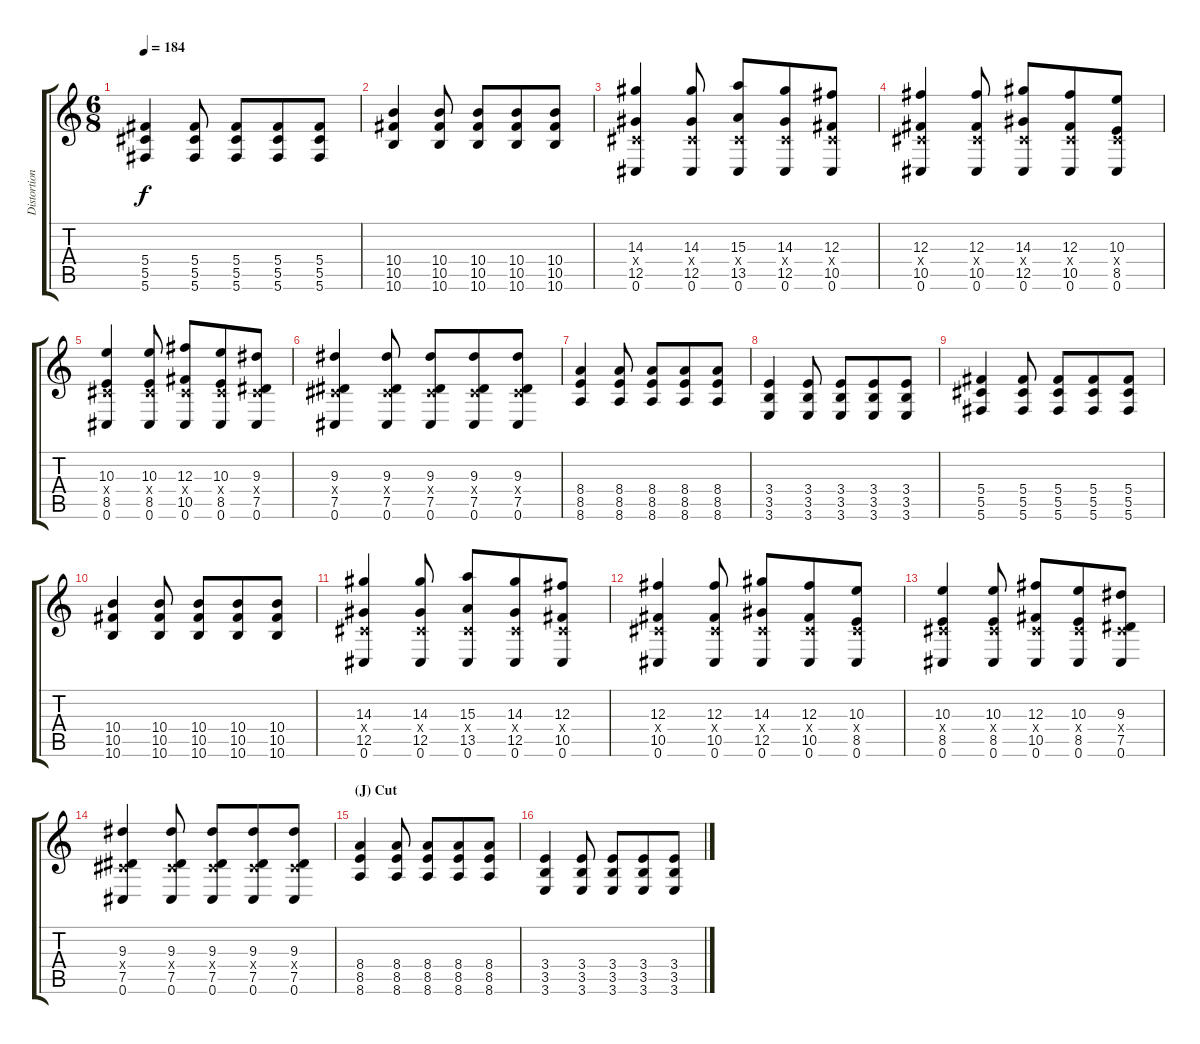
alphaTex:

\track ("Distortion Guitar" "Distortion") {instrument distortionguitar}
\staff {score tabs}
\tuning (Eb4 Bb3 Gb3 Db3 Ab2 Db2) {hide}
\ts (6 8)
\tempo 184
\clef g2
\ks c
(5.4 5.5 5.6).4{dy f} (5.4 5.5 5.6).8 (5.4 5.5 5.6).8 (5.4 5.5 5.6).8 (5.4 5.5 5.6).8 |
(10.4 10.5 10.6).4 (10.4 10.5 10.6).8 (10.4 10.5 10.6).8 (10.4 10.5 10.6).8 (10.4 10.5 10.6).8 |
(14.3 0.4{x} 12.5 0.6).4 (14.3 0.4{x} 12.5 0.6).8 (15.3 0.4{x} 13.5 0.6).8 (14.3 0.4{x} 12.5 0.6).8 (12.3 0.4{x} 10.5 0.6).8 |
(12.3 0.4{x} 10.5 0.6).4 (12.3 0.4{x} 10.5 0.6).8 (14.3 0.4{x} 12.5 0.6).8 (12.3 0.4{x} 10.5 0.6).8 (10.3 0.4{x} 8.5 0.6).8 |
(10.3 0.4{x} 8.5 0.6).4 (10.3 0.4{x} 8.5 0.6).8 (12.3 0.4{x} 10.5 0.6).8 (10.3 0.4{x} 8.5 0.6).8 (9.3 0.4{x} 7.5 0.6).8 |
(9.3 0.4{x} 7.5 0.6).4 (9.3 0.4{x} 7.5 0.6).8 (9.3 0.4{x} 7.5 0.6).8 (9.3 0.4{x} 7.5 0.6).8 (9.3 0.4{x} 7.5 0.6).8 |
(8.4 8.5 8.6).4 (8.4 8.5 8.6).8 (8.4 8.5 8.6).8 (8.4 8.5 8.6).8 (8.4 8.5 8.6).8 |
(3.4 3.5 3.6).4 (3.4 3.5 3.6).8 (3.4 3.5 3.6).8 (3.4 3.5 3.6).8 (3.4 3.5 3.6).8 |
(5.4 5.5 5.6).4 (5.4 5.5 5.6).8 (5.4 5.5 5.6).8 (5.4 5.5 5.6).8 (5.4 5.5 5.6).8 |
(10.4 10.5 10.6).4 (10.4 10.5 10.6).8 (10.4 10.5 10.6).8 (10.4 10.5 10.6).8 (10.4 10.5 10.6).8 |
(14.3 0.4{x} 12.5 0.6).4 (14.3 0.4{x} 12.5 0.6).8 (15.3 0.4{x} 13.5 0.6).8 (14.3 0.4{x} 12.5 0.6).8 (12.3 0.4{x} 10.5 0.6).8 |
(12.3 0.4{x} 10.5 0.6).4 (12.3 0.4{x} 10.5 0.6).8 (14.3 0.4{x} 12.5 0.6).8 (12.3 0.4{x} 10.5 0.6).8 (10.3 0.4{x} 8.5 0.6).8 |
(10.3 0.4{x} 8.5 0.6).4 (10.3 0.4{x} 8.5 0.6).8 (12.3 0.4{x} 10.5 0.6).8 (10.3 0.4{x} 8.5 0.6).8 (9.3 0.4{x} 7.5 0.6).8 |
(9.3 0.4{x} 7.5 0.6).4 (9.3 0.4{x} 7.5 0.6).8 (9.3 0.4{x} 7.5 0.6).8 (9.3 0.4{x} 7.5 0.6).8 (9.3 0.4{x} 7.5 0.6).8 |
\section ("" "(J) Cut")
(8.4 8.5 8.6).4 (8.4 8.5 8.6).8 (8.4 8.5 8.6).8 (8.4 8.5 8.6).8 (8.4 8.5 8.6).8 |
(3.4 3.5 3.6).4 (3.4 3.5 3.6).8 (3.4 3.5 3.6).8 (3.4 3.5 3.6).8 (3.4 3.5 3.6).8
